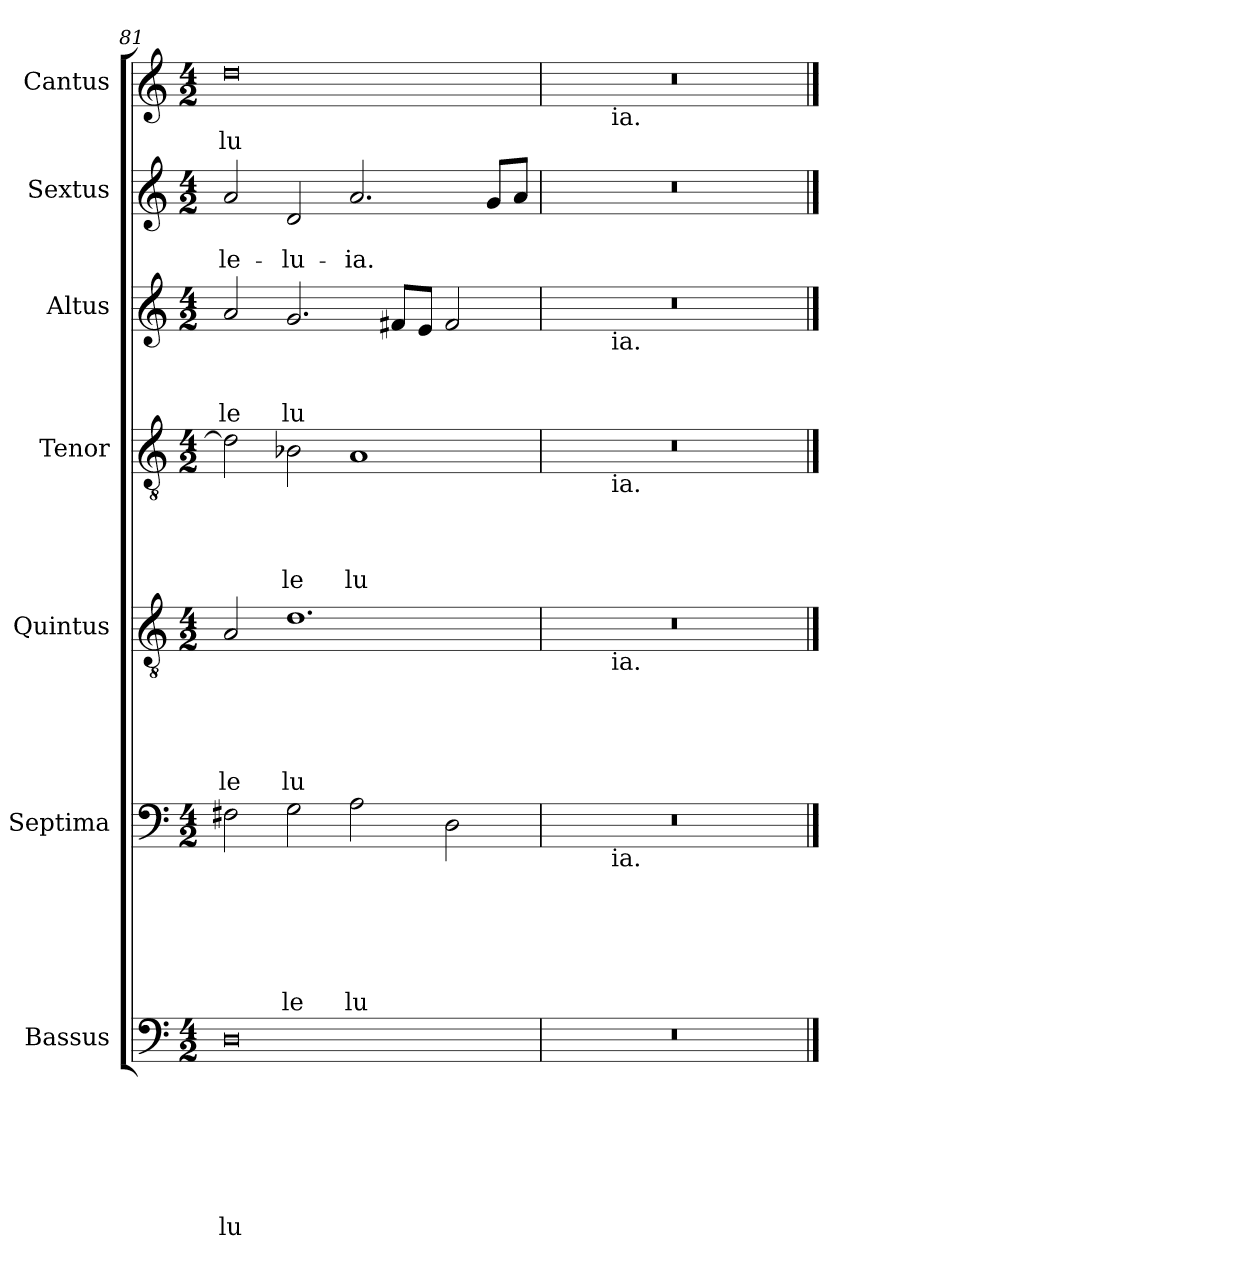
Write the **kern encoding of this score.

**kern	**text	**text	**text	**text	**text	**text	**text	**kern	**text	**text	**text	**text	**text	**text	**kern	**text	**text	**text	**text	**text	**kern	**text	**text	**text	**text	**kern	**text	**text	**text	**kern	**text	**text	**kern	**text
*part7	*part7	*part7	*part7	*part7	*part7	*part7	*part7	*part6	*part6	*part6	*part6	*part6	*part6	*part6	*part5	*part5	*part5	*part5	*part5	*part5	*part4	*part4	*part4	*part4	*part4	*part3	*part3	*part3	*part3	*part2	*part2	*part2	*part1	*part1
*staff7	*staff7	*staff7	*staff7	*staff7	*staff7	*staff7	*staff7	*staff6	*staff6	*staff6	*staff6	*staff6	*staff6	*staff6	*staff5	*staff5	*staff5	*staff5	*staff5	*staff5	*staff4	*staff4	*staff4	*staff4	*staff4	*staff3	*staff3	*staff3	*staff3	*staff2	*staff2	*staff2	*staff1	*staff1
*I"Bassus	*	*	*	*	*	*	*	*I"Septima	*	*	*	*	*	*	*I"Quintus	*	*	*	*	*	*I"Tenor	*	*	*	*	*I"Altus	*	*	*	*I"Sextus	*	*	*I"Cantus	*
*clefF4	*	*	*	*	*	*	*	*clefF4	*	*	*	*	*	*	*clefGv2	*	*	*	*	*	*clefGv2	*	*	*	*	*clefG2	*	*	*	*clefG2	*	*	*clefG2	*
*k[]	*	*	*	*	*	*	*	*k[]	*	*	*	*	*	*	*k[]	*	*	*	*	*	*k[]	*	*	*	*	*k[]	*	*	*	*k[]	*	*	*k[]	*
*C:	*	*	*	*	*	*	*	*C:	*	*	*	*	*	*	*C:	*	*	*	*	*	*C:	*	*	*	*	*C:	*	*	*	*C:	*	*	*C:	*
*M4/2	*	*	*	*	*	*	*	*M4/2	*	*	*	*	*	*	*M4/2	*	*	*	*	*	*M4/2	*	*	*	*	*M4/2	*	*	*	*M4/2	*	*	*M4/2	*
=81	=81	=81	=81	=81	=81	=81	=81	=81	=81	=81	=81	=81	=81	=81	=81	=81	=81	=81	=81	=81	=81	=81	=81	=81	=81	=81	=81	=81	=81	=81	=81	=81	=81	=81
!	!	!	!	!	!	!	!LO:LY:b	!	!	!	!	!	!	!	!	!	!	!	!	!LO:LY:b	!	!	!	!	!	!	!	!	!LO:LY:b	!	!	!LO:LY:b	!	!LO:LY:b
0D	.	.	.	.	.	.	lu	2F#X\	.	.	.	.	.	.	2A/	.	.	.	.	le	2d\]	.	.	.	.	2a/	.	.	le	2a/	.	-le-	0dd	-lu-
!	!	!	!	!	!	!	!	!	!	!	!	!	!	!LO:LY:b	!	!	!	!	!	!LO:LY:b	!	!	!	!	!LO:LY:b	!	!	!	!LO:LY:b	!	!	!LO:LY:b	!	!
.	.	.	.	.	.	.	.	2G\	.	.	.	.	.	le	1.d	.	.	.	.	lu	2B-X\	.	.	.	le	2.g/	.	.	lu	2d/	.	-lu-	.	.
!	!	!	!	!	!	!	!	!	!	!	!	!	!	!LO:LY:b	!	!	!	!	!	!	!	!	!	!	!LO:LY:b	!	!	!	!	!	!	!LO:LY:b	!	!
.	.	.	.	.	.	.	.	2A\	.	.	.	.	.	lu	.	.	.	.	.	.	1A	.	.	.	lu	.	.	.	.	2.a/	.	-ia.	.	.
.	.	.	.	.	.	.	.	.	.	.	.	.	.	.	.	.	.	.	.	.	.	.	.	.	.	8f#/L	.	.	.	.	.	.	.	.
.	.	.	.	.	.	.	.	.	.	.	.	.	.	.	.	.	.	.	.	.	.	.	.	.	.	8e/J	.	.	.	.	.	.	.	.
.	.	.	.	.	.	.	.	2D\	.	.	.	.	.	.	.	.	.	.	.	.	.	.	.	.	.	2f#/	.	.	.	.	.	.	.	.
.	.	.	.	.	.	.	.	.	.	.	.	.	.	.	.	.	.	.	.	.	.	.	.	.	.	.	.	.	.	8g/L	.	.	.	.
.	.	.	.	.	.	.	.	.	.	.	.	.	.	.	.	.	.	.	.	.	.	.	.	.	.	.	.	.	.	8a/J	.	.	.	.
=82	=82	=82	=82	=82	=82	=82	=82	=82	=82	=82	=82	=82	=82	=82	=82	=82	=82	=82	=82	=82	=82	=82	=82	=82	=82	=82	=82	=82	=82	=82	=82	=82	=82	=82
*	*	*	*	*	*	*	*	*^	*	*	*	*	*	*	*^	*	*	*	*	*	*^	*	*	*	*	*^	*	*	*	*	*	*	*^	*
0r	.	.	.	.	.	.	.	0r	4ryy	.	.	.	.	.	.	0r	4ryy	.	.	.	.	.	0r	4ryy	.	.	.	.	0r	4ryy	.	.	.	0r	.	.	0r	4ryy	.
.	.	.	.	.	.	.	.	.	16.ryy	.	.	.	.	.	.	.	16.ryy	.	.	.	.	.	.	16.ryy	.	.	.	.	.	16.ryy	.	.	.	.	.	.	.	16.ryy	.
!	!	!	!	!	!	!	!	!	!	!	!	!	!	!	!	!	!	!	!	!	!	!	!	!	!	!	!	!	!	!	!	!	!	!	!	!	!	!LO:TX:b:t=ia.	!
!	!	!	!	!	!	!	!	!	!	!	!	!	!	!	!	!	!	!	!	!	!	!	!	!	!	!	!	!	!	!LO:TX:b:t=ia.	!	!	!	!	!	!	!	!	!
!	!	!	!	!	!	!	!	!	!	!	!	!	!	!	!	!	!	!	!	!	!	!	!	!LO:TX:b:t=ia.	!	!	!	!	!	!	!	!	!	!	!	!	!	!	!
!	!	!	!	!	!	!	!	!	!	!	!	!	!	!	!	!	!LO:TX:b:t=ia.	!	!	!	!	!	!	!	!	!	!	!	!	!	!	!	!	!	!	!	!	!	!
!	!	!	!	!	!	!	!	!	!LO:TX:b:t=ia.	!	!	!	!	!	!	!	!	!	!	!	!	!	!	!	!	!	!	!	!	!	!	!	!	!	!	!	!	!	!
.	.	.	.	.	.	.	.	.	1ryy	.	.	.	.	.	.	.	1ryy	.	.	.	.	.	.	1ryy	.	.	.	.	.	1ryy	.	.	.	.	.	.	.	1ryy	.
.	.	.	.	.	.	.	.	.	2ryy	.	.	.	.	.	.	.	2ryy	.	.	.	.	.	.	2ryy	.	.	.	.	.	2ryy	.	.	.	.	.	.	.	2ryy	.
.	.	.	.	.	.	.	.	.	8ryy	.	.	.	.	.	.	.	8ryy	.	.	.	.	.	.	8ryy	.	.	.	.	.	8ryy	.	.	.	.	.	.	.	8ryy	.
.	.	.	.	.	.	.	.	.	32ryy	.	.	.	.	.	.	.	32ryy	.	.	.	.	.	.	32ryy	.	.	.	.	.	32ryy	.	.	.	.	.	.	.	32ryy	.
*	*	*	*	*	*	*	*	*v	*v	*	*	*	*	*	*	*	*	*	*	*	*	*	*v	*v	*	*	*	*	*v	*v	*	*	*	*	*	*	*v	*v	*
*	*	*	*	*	*	*	*	*	*	*	*	*	*	*	*v	*v	*	*	*	*	*	*	*	*	*	*	*	*	*	*	*	*	*	*	*
==	==	==	==	==	==	==	==	==	==	==	==	==	==	==	==	==	==	==	==	==	==	==	==	==	==	==	==	==	==	==	==	==	==	==
*-	*-	*-	*-	*-	*-	*-	*-	*-	*-	*-	*-	*-	*-	*-	*-	*-	*-	*-	*-	*-	*-	*-	*-	*-	*-	*-	*-	*-	*-	*-	*-	*-	*-	*-
